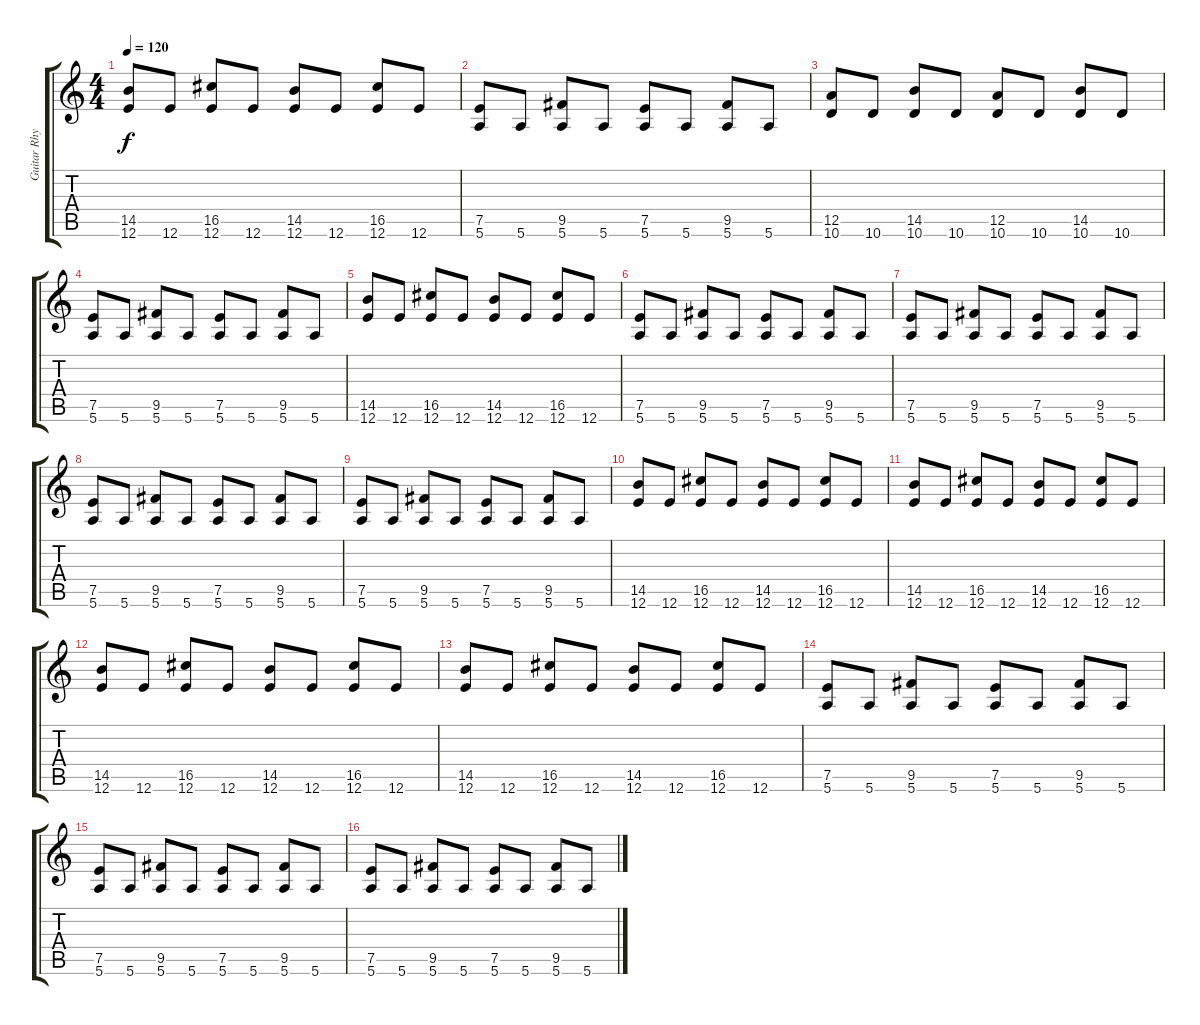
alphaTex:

\track ("Guitar Rhythm" "Guitar Rhy") {instrument distortionguitar}
\staff {score tabs}
\tuning (E4 B3 G3 D3 A2 E2) {hide}
\ts (4 4)
\tempo 120
\clef g2
\ks c
(14.5 12.6).8{dy f} 12.6.8 (16.5 12.6).8 12.6.8 (14.5 12.6).8 12.6.8 (16.5 12.6).8 12.6.8 |
(7.5 5.6).8 5.6.8 (9.5 5.6).8 5.6.8 (7.5 5.6).8 5.6.8 (9.5 5.6).8 5.6.8 |
(12.5 10.6).8 10.6.8 (14.5 10.6).8 10.6.8 (12.5 10.6).8 10.6.8 (14.5 10.6).8 10.6.8 |
(7.5 5.6).8 5.6.8 (9.5 5.6).8 5.6.8 (7.5 5.6).8 5.6.8 (9.5 5.6).8 5.6.8 |
(14.5 12.6).8 12.6.8 (16.5 12.6).8 12.6.8 (14.5 12.6).8 12.6.8 (16.5 12.6).8 12.6.8 |
(7.5 5.6).8 5.6.8 (9.5 5.6).8 5.6.8 (7.5 5.6).8 5.6.8 (9.5 5.6).8 5.6.8 |
(7.5 5.6).8 5.6.8 (9.5 5.6).8 5.6.8 (7.5 5.6).8 5.6.8 (9.5 5.6).8 5.6.8 |
(7.5 5.6).8 5.6.8 (9.5 5.6).8 5.6.8 (7.5 5.6).8 5.6.8 (9.5 5.6).8 5.6.8 |
(7.5 5.6).8 5.6.8 (9.5 5.6).8 5.6.8 (7.5 5.6).8 5.6.8 (9.5 5.6).8 5.6.8 |
(14.5 12.6).8 12.6.8 (16.5 12.6).8 12.6.8 (14.5 12.6).8 12.6.8 (16.5 12.6).8 12.6.8 |
(14.5 12.6).8 12.6.8 (16.5 12.6).8 12.6.8 (14.5 12.6).8 12.6.8 (16.5 12.6).8 12.6.8 |
(14.5 12.6).8 12.6.8 (16.5 12.6).8 12.6.8 (14.5 12.6).8 12.6.8 (16.5 12.6).8 12.6.8 |
(14.5 12.6).8 12.6.8 (16.5 12.6).8 12.6.8 (14.5 12.6).8 12.6.8 (16.5 12.6).8 12.6.8 |
(7.5 5.6).8 5.6.8 (9.5 5.6).8 5.6.8 (7.5 5.6).8 5.6.8 (9.5 5.6).8 5.6.8 |
(7.5 5.6).8 5.6.8 (9.5 5.6).8 5.6.8 (7.5 5.6).8 5.6.8 (9.5 5.6).8 5.6.8 |
(7.5 5.6).8 5.6.8 (9.5 5.6).8 5.6.8 (7.5 5.6).8 5.6.8 (9.5 5.6).8 5.6.8
